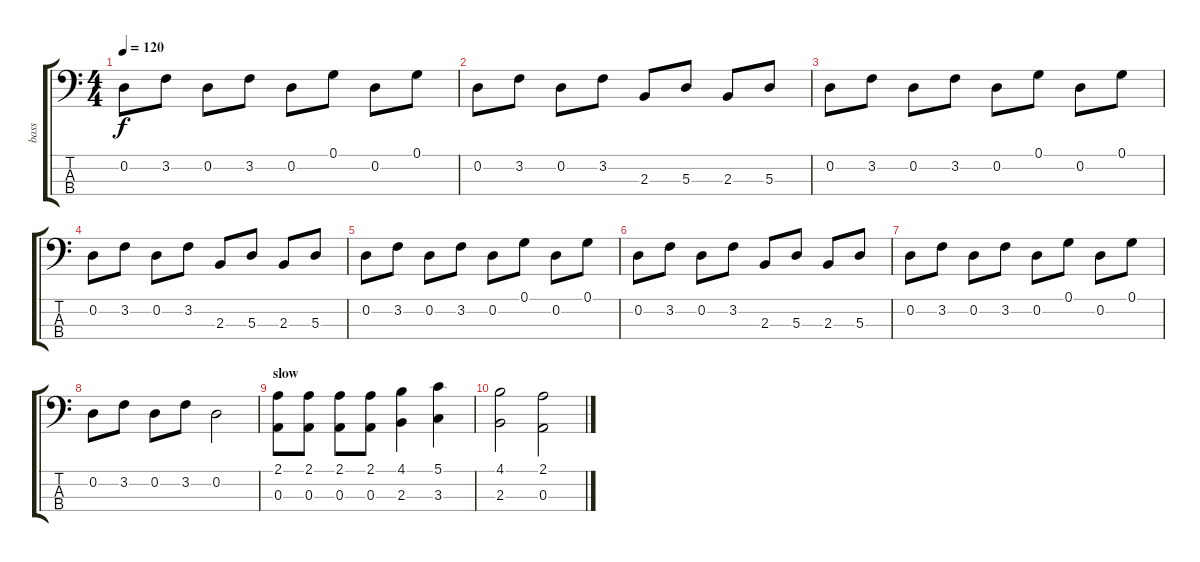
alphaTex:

\track ("bass" "bass") {instrument electricbasspick}
\staff {score tabs}
\tuning (G2 D2 A1 E1) {hide}
\ts (4 4)
\tempo 120
\clef f4
\ks c
0.2.8{dy f} 3.2.8 0.2.8 3.2.8 0.2.8 0.1.8 0.2.8 0.1.8 |
0.2.8 3.2.8 0.2.8 3.2.8 2.3.8 5.3.8 2.3.8 5.3.8 |
0.2.8 3.2.8 0.2.8 3.2.8 0.2.8 0.1.8 0.2.8 0.1.8 |
0.2.8 3.2.8 0.2.8 3.2.8 2.3.8 5.3.8 2.3.8 5.3.8 |
0.2.8 3.2.8 0.2.8 3.2.8 0.2.8 0.1.8 0.2.8 0.1.8 |
0.2.8 3.2.8 0.2.8 3.2.8 2.3.8 5.3.8 2.3.8 5.3.8 |
0.2.8 3.2.8 0.2.8 3.2.8 0.2.8 0.1.8 0.2.8 0.1.8 |
0.2.8 3.2.8 0.2.8 3.2.8 0.2.2 |
\section ("" "slow")
(2.1 0.3).8 (2.1 0.3).8 (2.1 0.3).8 (2.1 0.3).8 (4.1 2.3).4 (5.1 3.3).4 |
(4.1 2.3).2 (2.1 0.3).2
